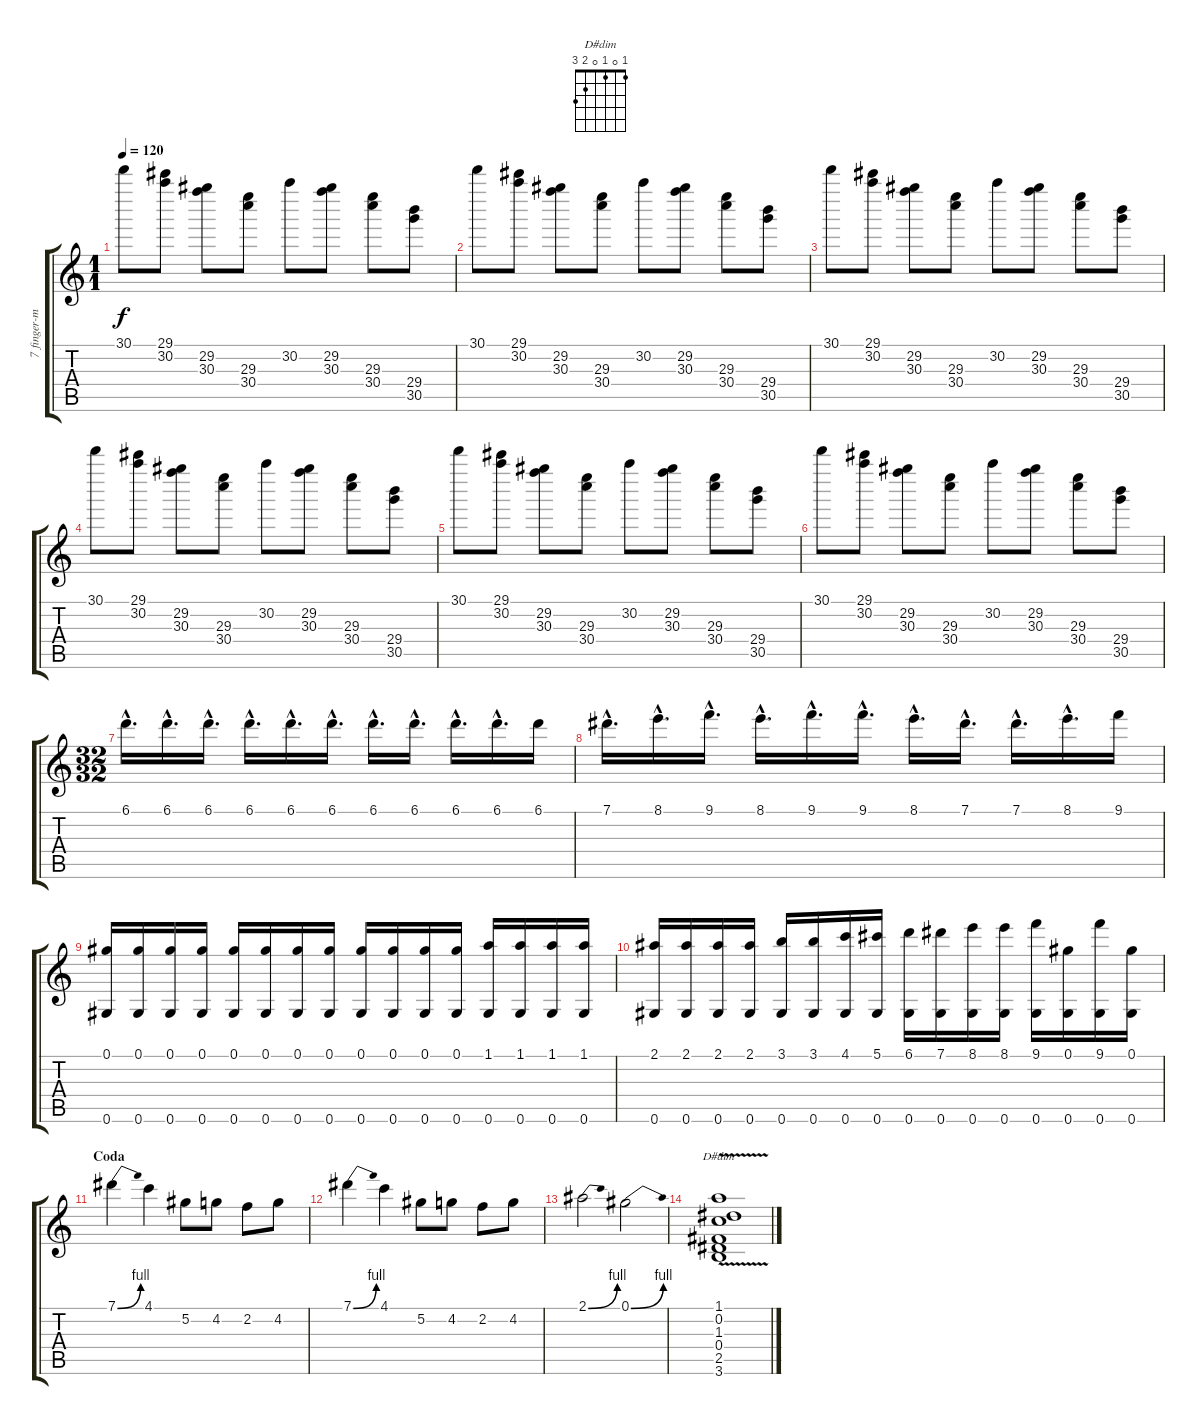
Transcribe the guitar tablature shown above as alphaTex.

\track ("7 finger-man" "7 finger-m") {instrument overdrivenguitar}
\staff {score tabs}
\tuning (Ab4 Eb4 B3 Gb3 Db3 Ab2) {hide}
\chord ("D#dim" 1 0 1 0 2 3)
\ts (1 1)
\tempo 120
\clef g2
\ks c
30.1.8{dy f} (29.1 30.2).8 (29.2 30.3).8 (29.3 30.4).8 30.2.8 (29.2 30.3).8 (29.3 30.4).8 (29.4 30.5).8 |
30.1.8 (29.1 30.2).8 (29.2 30.3).8 (29.3 30.4).8 30.2.8 (29.2 30.3).8 (29.3 30.4).8 (29.4 30.5).8 |
30.1.8 (29.1 30.2).8 (29.2 30.3).8 (29.3 30.4).8 30.2.8 (29.2 30.3).8 (29.3 30.4).8 (29.4 30.5).8 |
30.1.8 (29.1 30.2).8 (29.2 30.3).8 (29.3 30.4).8 30.2.8 (29.2 30.3).8 (29.3 30.4).8 (29.4 30.5).8 |
30.1.8 (29.1 30.2).8 (29.2 30.3).8 (29.3 30.4).8 30.2.8 (29.2 30.3).8 (29.3 30.4).8 (29.4 30.5).8 |
30.1.8 (29.1 30.2).8 (29.2 30.3).8 (29.3 30.4).8 30.2.8 (29.2 30.3).8 (29.3 30.4).8 (29.4 30.5).8 |
\ts (32 32)
6.1{hac}.16{d} 6.1{hac}.16{d} 6.1{hac}.16{d} 6.1{hac}.16{d} 6.1{hac}.16{d} 6.1{hac}.16{d} 6.1{hac}.16{d} 6.1{hac}.16{d} 6.1{hac}.16{d} 6.1{hac}.16{d} 6.1.16 |
7.1{hac}.16{d} 8.1{hac}.16{d} 9.1{hac}.16{d} 8.1{hac}.16{d} 9.1{hac}.16{d} 9.1{hac}.16{d} 8.1{hac}.16{d} 7.1{hac}.16{d} 7.1{hac}.16{d} 8.1{hac}.16{d} 9.1.16 |
(0.1 0.6).16 (0.1 0.6).16 (0.1 0.6).16 (0.1 0.6).16 (0.1 0.6).16 (0.1 0.6).16 (0.1 0.6).16 (0.1 0.6).16 (0.1 0.6).16 (0.1 0.6).16 (0.1 0.6).16 (0.1 0.6).16 (1.1 0.6).16 (1.1 0.6).16 (1.1 0.6).16 (1.1 0.6).16 |
(2.1 0.6).16 (2.1 0.6).16 (2.1 0.6).16 (2.1 0.6).16 (3.1 0.6).16 (3.1 0.6).16 (4.1 0.6).16 (5.1 0.6).16 (6.1 0.6).16 (7.1 0.6).16 (8.1 0.6).16 (8.1 0.6).16 (9.1 0.6).16 (0.1 0.6).16 (9.1 0.6).16 (0.1 0.6).16 |
\section ("" "Coda")
7.1{be (bend 0 0 60 4)}.4 4.1.4 5.2.8 4.2.8 2.2.8 4.2.8 |
7.1{be (bend 0 0 60 4)}.4 4.1.4 5.2.8 4.2.8 2.2.8 4.2.8 |
2.1{be (bend 0 0 60 4)}.2 0.1{be (bend 0 0 60 4)}.2 |
(1.1 0.2 1.3 0.4{v} 2.5 3.6).1{ch "D#dim"}
